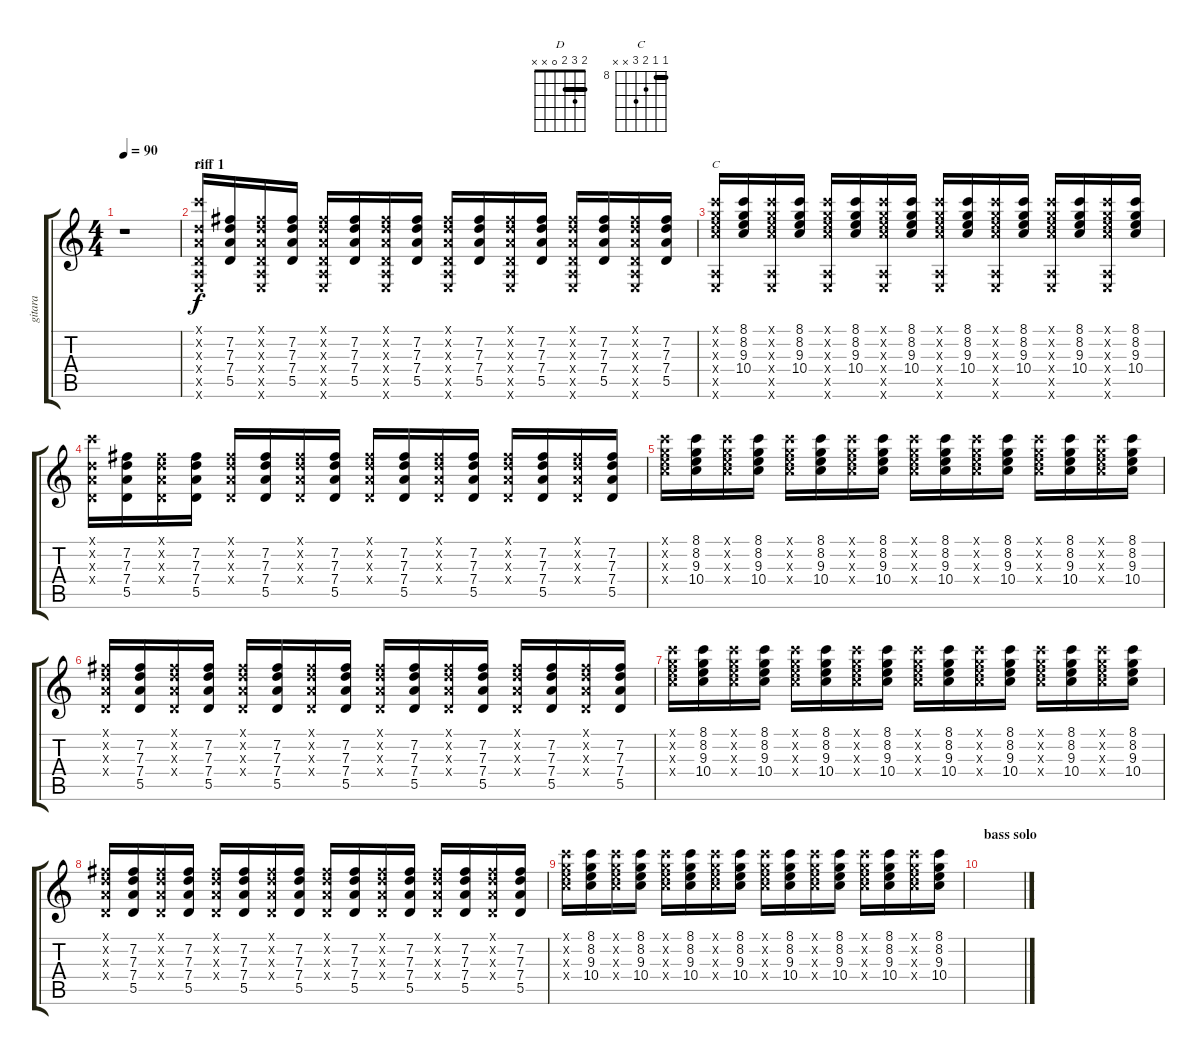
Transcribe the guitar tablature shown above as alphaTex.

\track ("gitara" "gitara") {instrument electricguitarclean}
\staff {score tabs}
\tuning (E4 B3 G3 D3 A2 E2) {hide}
\chord ("D" 2 3 2 0 x x) {barre 2}
\chord ("C" 8 8 9 10 x x) {firstfret 8 barre 8}
\ts (4 4)
\tempo 90
\clef g2
\ks c
r.1{dy f instrument electricguitarclean} |
\section ("" "riff 1")
(8.1{x} 3.2{x} 2.3{x} 0.4{x} 0.5{x} 0.6{x}).16{ch "D"} (7.2 7.3 7.4 5.5).16 (2.1{x} 3.2{x} 2.3{x} 0.4{x} 0.5{x} 0.6{x}).16 (7.2 7.3 7.4 5.5).16 (2.1{x} 3.2{x} 2.3{x} 0.4{x} 0.5{x} 0.6{x}).16 (7.2 7.3 7.4 5.5).16 (2.1{x} 3.2{x} 2.3{x} 0.4{x} 0.5{x} 0.6{x}).16 (7.2 7.3 7.4 5.5).16 (2.1{x} 3.2{x} 2.3{x} 0.4{x} 0.5{x} 0.6{x}).16 (7.2 7.3 7.4 5.5).16 (2.1{x} 3.2{x} 2.3{x} 0.4{x} 0.5{x} 0.6{x}).16 (7.2 7.3 7.4 5.5).16 (2.1{x} 3.2{x} 2.3{x} 0.4{x} 0.5{x} 0.6{x}).16 (7.2 7.3 7.4 5.5).16 (2.1{x} 3.2{x} 2.3{x} 0.4{x} 0.5{x} 0.6{x}).16 (7.2 7.3 7.4 5.5).16 |
(8.1{x} 8.2{x} 9.3{x} 10.4{x} 0.5{x} 0.6{x}).16{ch "C"} (8.1 8.2 9.3 10.4).16 (8.1{x} 8.2{x} 9.3{x} 10.4{x} 0.5{x} 0.6{x}).16 (8.1 8.2 9.3 10.4).16 (8.1{x} 8.2{x} 9.3{x} 10.4{x} 0.5{x} 0.6{x}).16 (8.1 8.2 9.3 10.4).16 (8.1{x} 8.2{x} 9.3{x} 10.4{x} 0.5{x} 0.6{x}).16 (8.1 8.2 9.3 10.4).16 (8.1{x} 8.2{x} 9.3{x} 10.4{x} 0.5{x} 0.6{x}).16 (8.1 8.2 9.3 10.4).16 (8.1{x} 8.2{x} 9.3{x} 10.4{x} 0.5{x} 0.6{x}).16 (8.1 8.2 9.3 10.4).16 (8.1{x} 8.2{x} 9.3{x} 10.4{x} 0.5{x} 0.6{x}).16 (8.1 8.2 9.3 10.4).16 (8.1{x} 8.2{x} 9.3{x} 10.4{x} 0.5{x} 0.6{x}).16 (8.1 8.2 9.3 10.4).16 |
(8.1{x} 3.2{x} 2.3{x} 0.4{x}).16 (7.2 7.3 7.4 5.5).16 (2.1{x} 3.2{x} 2.3{x} 0.4{x}).16 (7.2 7.3 7.4 5.5).16 (2.1{x} 3.2{x} 2.3{x} 0.4{x}).16 (7.2 7.3 7.4 5.5).16 (2.1{x} 3.2{x} 2.3{x} 0.4{x}).16 (7.2 7.3 7.4 5.5).16 (2.1{x} 3.2{x} 2.3{x} 0.4{x}).16 (7.2 7.3 7.4 5.5).16 (2.1{x} 3.2{x} 2.3{x} 0.4{x}).16 (7.2 7.3 7.4 5.5).16 (2.1{x} 3.2{x} 2.3{x} 0.4{x}).16 (7.2 7.3 7.4 5.5).16 (2.1{x} 3.2{x} 2.3{x} 0.4{x}).16 (7.2 7.3 7.4 5.5).16 |
(8.1{x} 8.2{x} 9.3{x} 10.4{x}).16 (8.1 8.2 9.3 10.4).16 (8.1{x} 8.2{x} 9.3{x} 10.4{x}).16 (8.1 8.2 9.3 10.4).16 (8.1{x} 8.2{x} 9.3{x} 10.4{x}).16 (8.1 8.2 9.3 10.4).16 (8.1{x} 8.2{x} 9.3{x} 10.4{x}).16 (8.1 8.2 9.3 10.4).16 (8.1{x} 8.2{x} 9.3{x} 10.4{x}).16 (8.1 8.2 9.3 10.4).16 (8.1{x} 8.2{x} 9.3{x} 10.4{x}).16 (8.1 8.2 9.3 10.4).16 (8.1{x} 8.2{x} 9.3{x} 10.4{x}).16 (8.1 8.2 9.3 10.4).16 (8.1{x} 8.2{x} 9.3{x} 10.4{x}).16 (8.1 8.2 9.3 10.4).16 |
(2.1{x} 3.2{x} 2.3{x} 0.4{x}).16 (7.2 7.3 7.4 5.5).16 (2.1{x} 3.2{x} 2.3{x} 0.4{x}).16 (7.2 7.3 7.4 5.5).16 (2.1{x} 3.2{x} 2.3{x} 0.4{x}).16 (7.2 7.3 7.4 5.5).16 (2.1{x} 3.2{x} 2.3{x} 0.4{x}).16 (7.2 7.3 7.4 5.5).16 (2.1{x} 3.2{x} 2.3{x} 0.4{x}).16 (7.2 7.3 7.4 5.5).16 (2.1{x} 3.2{x} 2.3{x} 0.4{x}).16 (7.2 7.3 7.4 5.5).16 (2.1{x} 3.2{x} 2.3{x} 0.4{x}).16 (7.2 7.3 7.4 5.5).16 (2.1{x} 3.2{x} 2.3{x} 0.4{x}).16 (7.2 7.3 7.4 5.5).16 |
(8.1{x} 8.2{x} 9.3{x} 10.4{x}).16 (8.1 8.2 9.3 10.4).16 (8.1{x} 8.2{x} 9.3{x} 10.4{x}).16 (8.1 8.2 9.3 10.4).16 (8.1{x} 8.2{x} 9.3{x} 10.4{x}).16 (8.1 8.2 9.3 10.4).16 (8.1{x} 8.2{x} 9.3{x} 10.4{x}).16 (8.1 8.2 9.3 10.4).16 (8.1{x} 8.2{x} 9.3{x} 10.4{x}).16 (8.1 8.2 9.3 10.4).16 (8.1{x} 8.2{x} 9.3{x} 10.4{x}).16 (8.1 8.2 9.3 10.4).16 (8.1{x} 8.2{x} 9.3{x} 10.4{x}).16 (8.1 8.2 9.3 10.4).16 (8.1{x} 8.2{x} 9.3{x} 10.4{x}).16 (8.1 8.2 9.3 10.4).16 |
(2.1{x} 3.2{x} 2.3{x} 0.4{x}).16 (7.2 7.3 7.4 5.5).16 (2.1{x} 3.2{x} 2.3{x} 0.4{x}).16 (7.2 7.3 7.4 5.5).16 (2.1{x} 3.2{x} 2.3{x} 0.4{x}).16 (7.2 7.3 7.4 5.5).16 (2.1{x} 3.2{x} 2.3{x} 0.4{x}).16 (7.2 7.3 7.4 5.5).16 (2.1{x} 3.2{x} 2.3{x} 0.4{x}).16 (7.2 7.3 7.4 5.5).16 (2.1{x} 3.2{x} 2.3{x} 0.4{x}).16 (7.2 7.3 7.4 5.5).16 (2.1{x} 3.2{x} 2.3{x} 0.4{x}).16 (7.2 7.3 7.4 5.5).16 (2.1{x} 3.2{x} 2.3{x} 0.4{x}).16 (7.2 7.3 7.4 5.5).16 |
(8.1{x} 8.2{x} 9.3{x} 10.4{x}).16 (8.1 8.2 9.3 10.4).16 (8.1{x} 8.2{x} 9.3{x} 10.4{x}).16 (8.1 8.2 9.3 10.4).16 (8.1{x} 8.2{x} 9.3{x} 10.4{x}).16 (8.1 8.2 9.3 10.4).16 (8.1{x} 8.2{x} 9.3{x} 10.4{x}).16 (8.1 8.2 9.3 10.4).16 (8.1{x} 8.2{x} 9.3{x} 10.4{x}).16 (8.1 8.2 9.3 10.4).16 (8.1{x} 8.2{x} 9.3{x} 10.4{x}).16 (8.1 8.2 9.3 10.4).16 (8.1{x} 8.2{x} 9.3{x} 10.4{x}).16 (8.1 8.2 9.3 10.4).16 (8.1{x} 8.2{x} 9.3{x} 10.4{x}).16 (8.1 8.2 9.3 10.4).16 |
\section ("" "bass solo")
